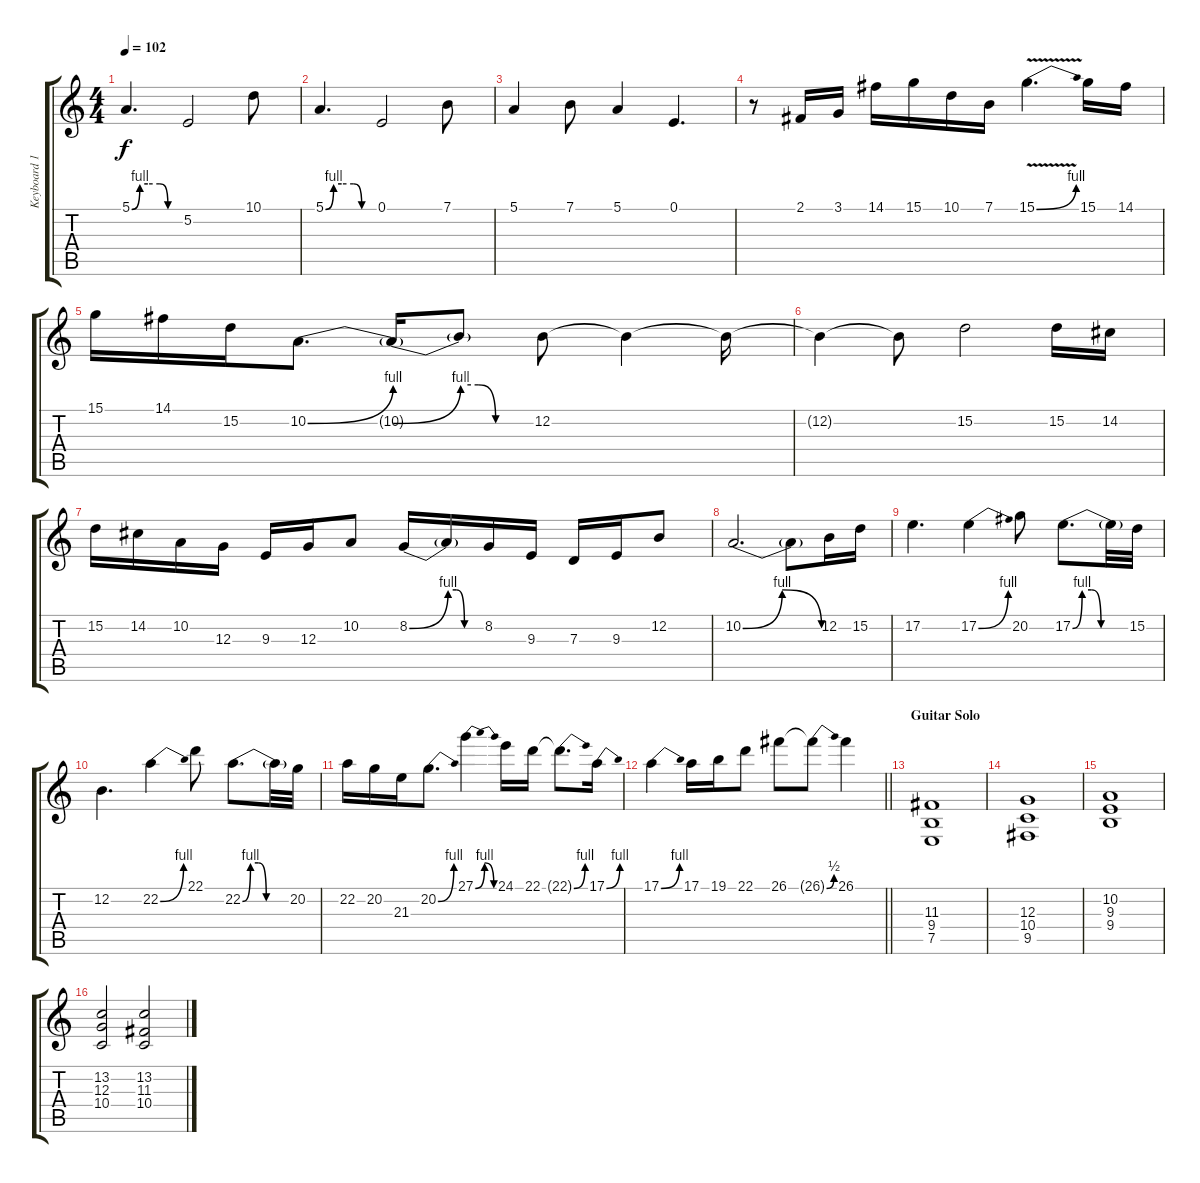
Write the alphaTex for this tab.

\track ("Keyboard 1" "Keyboard 1") {instrument lead2sawtooth}
\staff {score tabs}
\tuning (E4 B3 G3 D3 A2 E2) {hide}
\ts (4 4)
\tempo 102
\clef g2
\ks c
5.1{be (custom 0 0 10 4 20 4 35 4 45 0 60 0)}.4{d dy f} 5.2.2 10.1.8 |
5.1{be (custom 0 0 10 4 20 4 35 4 45 0 60 0)}.4{d} 0.1.2 7.1.8 |
5.1.4 7.1.8 5.1.4 0.1.4{d} |
r.8 2.1.16 3.1.16 14.1.16 15.1.16 10.1.16 7.1.16 15.1{be (bend 0 0 60 4) v}.4{d} 15.1.16 14.1.16 |
15.1.16 14.1.16 15.2.16 10.2{be (bend 0 0 60 4)}.8{d} 10.2{be (bend 0 0 60 4) t}.16 10.2{be (custom 0 4 15 4 30 0 60 0) t}.8 12.2.8 12.2{t}.4 12.2{t}.16 |
12.2{t}.4 12.2{t}.8 15.2.2 15.2.16 14.2.16 |
15.2.16 14.2.16 10.2.16 12.3.16 9.3.16 12.3.16 10.2.8 8.2{be (bend 0 0 60 4)}.16 8.2{be (custom 0 4 15 4 30 0 60 0) t}.16 8.2.16 9.3.16 7.3.16 9.3.16 12.2.8 |
10.2{be (bendrelease 0 0 5 4 5 4 60 0)}.2{d} 10.2{t}.8 12.2.16 15.2.16 |
17.2.4{d} 17.2{be (bend 0 0 60 4)}.4 20.2.8 17.2{be (custom 0 0 10 4 20 4 30 0 60 0)}.8{d} 17.2{t}.32 15.2.32 |
12.2.4{d} 22.2{be (bend 0 0 60 4)}.4 22.1.8 22.2{be (custom 0 0 10 4 20 4 30 0 60 0)}.8{d} 22.2{t}.32 20.2.32 |
22.2.16 20.2.16 21.3.16 20.2{be (bend 0 0 60 4)}.8{d} 27.1{be (bendrelease 0 0 5 4 5 4 60 0)}.4 24.1.16 22.1.16 22.1{be (bend 0 0 60 4) t}.8{d} 17.1{be (bend 0 0 60 4)}.16 |
\barLineRight lightlight
17.1{be (bend 0 0 60 4)}.4 17.1.16 19.1.16 22.1.8 26.1.8 26.1{be (bend 0 0 60 2) t}.8 26.1.4 |
\section ("" "Guitar Solo")
(11.3 9.4 7.5).1{volume 6 instrument stringensemble1} |
(12.3 10.4 9.5).1 |
(10.2 9.3 9.4).1 |
(13.2 12.3 10.4).2 (13.2 11.3 10.4).2
